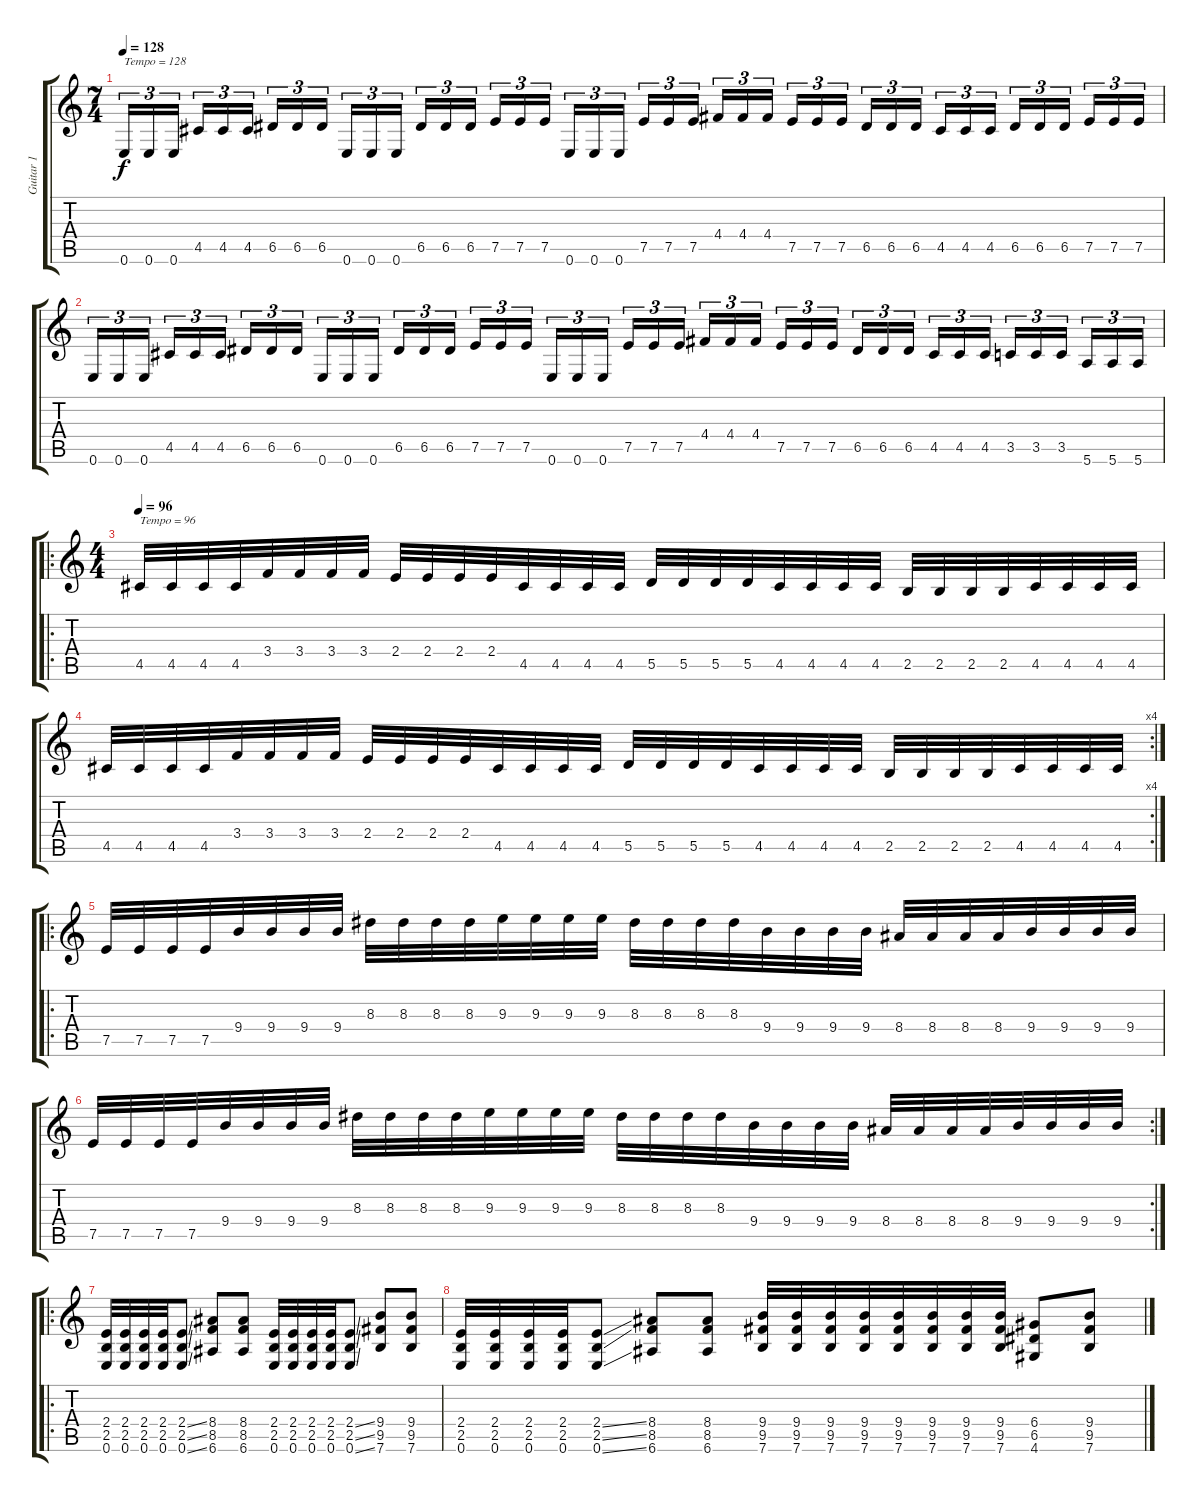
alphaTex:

\track ("Guitar 1" "Guitar 1") {instrument distortionguitar}
\staff {score tabs}
\tuning (E4 B3 G3 D3 A2 E2) {hide}
\ts (7 4)
\tempo 128
\clef g2
\ks c
0.6.16{tu (3 2) txt "Tempo = 128" dy f} 0.6.16{tu (3 2)} 0.6.16{tu (3 2)} 4.5.16{tu (3 2)} 4.5.16{tu (3 2)} 4.5.16{tu (3 2)} 6.5.16{tu (3 2)} 6.5.16{tu (3 2)} 6.5.16{tu (3 2)} 0.6.16{tu (3 2)} 0.6.16{tu (3 2)} 0.6.16{tu (3 2)} 6.5.16{tu (3 2)} 6.5.16{tu (3 2)} 6.5.16{tu (3 2)} 7.5.16{tu (3 2)} 7.5.16{tu (3 2)} 7.5.16{tu (3 2)} 0.6.16{tu (3 2)} 0.6.16{tu (3 2)} 0.6.16{tu (3 2)} 7.5.16{tu (3 2)} 7.5.16{tu (3 2)} 7.5.16{tu (3 2)} 4.4.16{tu (3 2)} 4.4.16{tu (3 2)} 4.4.16{tu (3 2)} 7.5.16{tu (3 2)} 7.5.16{tu (3 2)} 7.5.16{tu (3 2)} 6.5.16{tu (3 2)} 6.5.16{tu (3 2)} 6.5.16{tu (3 2)} 4.5.16{tu (3 2)} 4.5.16{tu (3 2)} 4.5.16{tu (3 2)} 6.5.16{tu (3 2)} 6.5.16{tu (3 2)} 6.5.16{tu (3 2)} 7.5.16{tu (3 2)} 7.5.16{tu (3 2)} 7.5.16{tu (3 2)} |
0.6.16{tu (3 2)} 0.6.16{tu (3 2)} 0.6.16{tu (3 2)} 4.5.16{tu (3 2)} 4.5.16{tu (3 2)} 4.5.16{tu (3 2)} 6.5.16{tu (3 2)} 6.5.16{tu (3 2)} 6.5.16{tu (3 2)} 0.6.16{tu (3 2)} 0.6.16{tu (3 2)} 0.6.16{tu (3 2)} 6.5.16{tu (3 2)} 6.5.16{tu (3 2)} 6.5.16{tu (3 2)} 7.5.16{tu (3 2)} 7.5.16{tu (3 2)} 7.5.16{tu (3 2)} 0.6.16{tu (3 2)} 0.6.16{tu (3 2)} 0.6.16{tu (3 2)} 7.5.16{tu (3 2)} 7.5.16{tu (3 2)} 7.5.16{tu (3 2)} 4.4.16{tu (3 2)} 4.4.16{tu (3 2)} 4.4.16{tu (3 2)} 7.5.16{tu (3 2)} 7.5.16{tu (3 2)} 7.5.16{tu (3 2)} 6.5.16{tu (3 2)} 6.5.16{tu (3 2)} 6.5.16{tu (3 2)} 4.5.16{tu (3 2)} 4.5.16{tu (3 2)} 4.5.16{tu (3 2)} 3.5.16{tu (3 2)} 3.5.16{tu (3 2)} 3.5.16{tu (3 2)} 5.6.16{tu (3 2)} 5.6.16{tu (3 2)} 5.6.16{tu (3 2)} |
\ro
\ts (4 4)
\tempo 96
4.5.32{txt "Tempo = 96"} 4.5.32 4.5.32 4.5.32 3.4.32 3.4.32 3.4.32 3.4.32 2.4.32 2.4.32 2.4.32 2.4.32 4.5.32 4.5.32 4.5.32 4.5.32 5.5.32 5.5.32 5.5.32 5.5.32 4.5.32 4.5.32 4.5.32 4.5.32 2.5.32 2.5.32 2.5.32 2.5.32 4.5.32 4.5.32 4.5.32 4.5.32 |
\rc 4
4.5.32 4.5.32 4.5.32 4.5.32 3.4.32 3.4.32 3.4.32 3.4.32 2.4.32 2.4.32 2.4.32 2.4.32 4.5.32 4.5.32 4.5.32 4.5.32 5.5.32 5.5.32 5.5.32 5.5.32 4.5.32 4.5.32 4.5.32 4.5.32 2.5.32 2.5.32 2.5.32 2.5.32 4.5.32 4.5.32 4.5.32 4.5.32 |
\ro
7.5.32 7.5.32 7.5.32 7.5.32 9.4.32 9.4.32 9.4.32 9.4.32 8.3.32 8.3.32 8.3.32 8.3.32 9.3.32 9.3.32 9.3.32 9.3.32 8.3.32 8.3.32 8.3.32 8.3.32 9.4.32 9.4.32 9.4.32 9.4.32 8.4.32 8.4.32 8.4.32 8.4.32 9.4.32 9.4.32 9.4.32 9.4.32 |
\rc 2
7.5.32 7.5.32 7.5.32 7.5.32 9.4.32 9.4.32 9.4.32 9.4.32 8.3.32 8.3.32 8.3.32 8.3.32 9.3.32 9.3.32 9.3.32 9.3.32 8.3.32 8.3.32 8.3.32 8.3.32 9.4.32 9.4.32 9.4.32 9.4.32 8.4.32 8.4.32 8.4.32 8.4.32 9.4.32 9.4.32 9.4.32 9.4.32 |
\ro
(2.4 2.5 0.6).32 (2.4 2.5 0.6).32 (2.4 2.5 0.6).32 (2.4 2.5 0.6).32 (2.4{ss} 2.5{ss} 0.6{ss}).8 (8.4 8.5 6.6).8 (8.4 8.5 6.6).8 (2.4 2.5 0.6).32 (2.4 2.5 0.6).32 (2.4 2.5 0.6).32 (2.4 2.5 0.6).32 (2.4{ss} 2.5{ss} 0.6{ss}).8 (9.4 9.5 7.6).8 (9.4 9.5 7.6).8 |
(2.4 2.5 0.6).32 (2.4 2.5 0.6).32 (2.4 2.5 0.6).32 (2.4 2.5 0.6).32 (2.4{ss} 2.5{ss} 0.6{ss}).8 (8.4 8.5 6.6).8 (8.4 8.5 6.6).8 (9.4 9.5 7.6).32 (9.4 9.5 7.6).32 (9.4 9.5 7.6).32 (9.4 9.5 7.6).32 (9.4 9.5 7.6).32 (9.4 9.5 7.6).32 (9.4 9.5 7.6).32 (9.4 9.5 7.6).32 (6.4 6.5 4.6).8 (9.4 9.5 7.6).8
